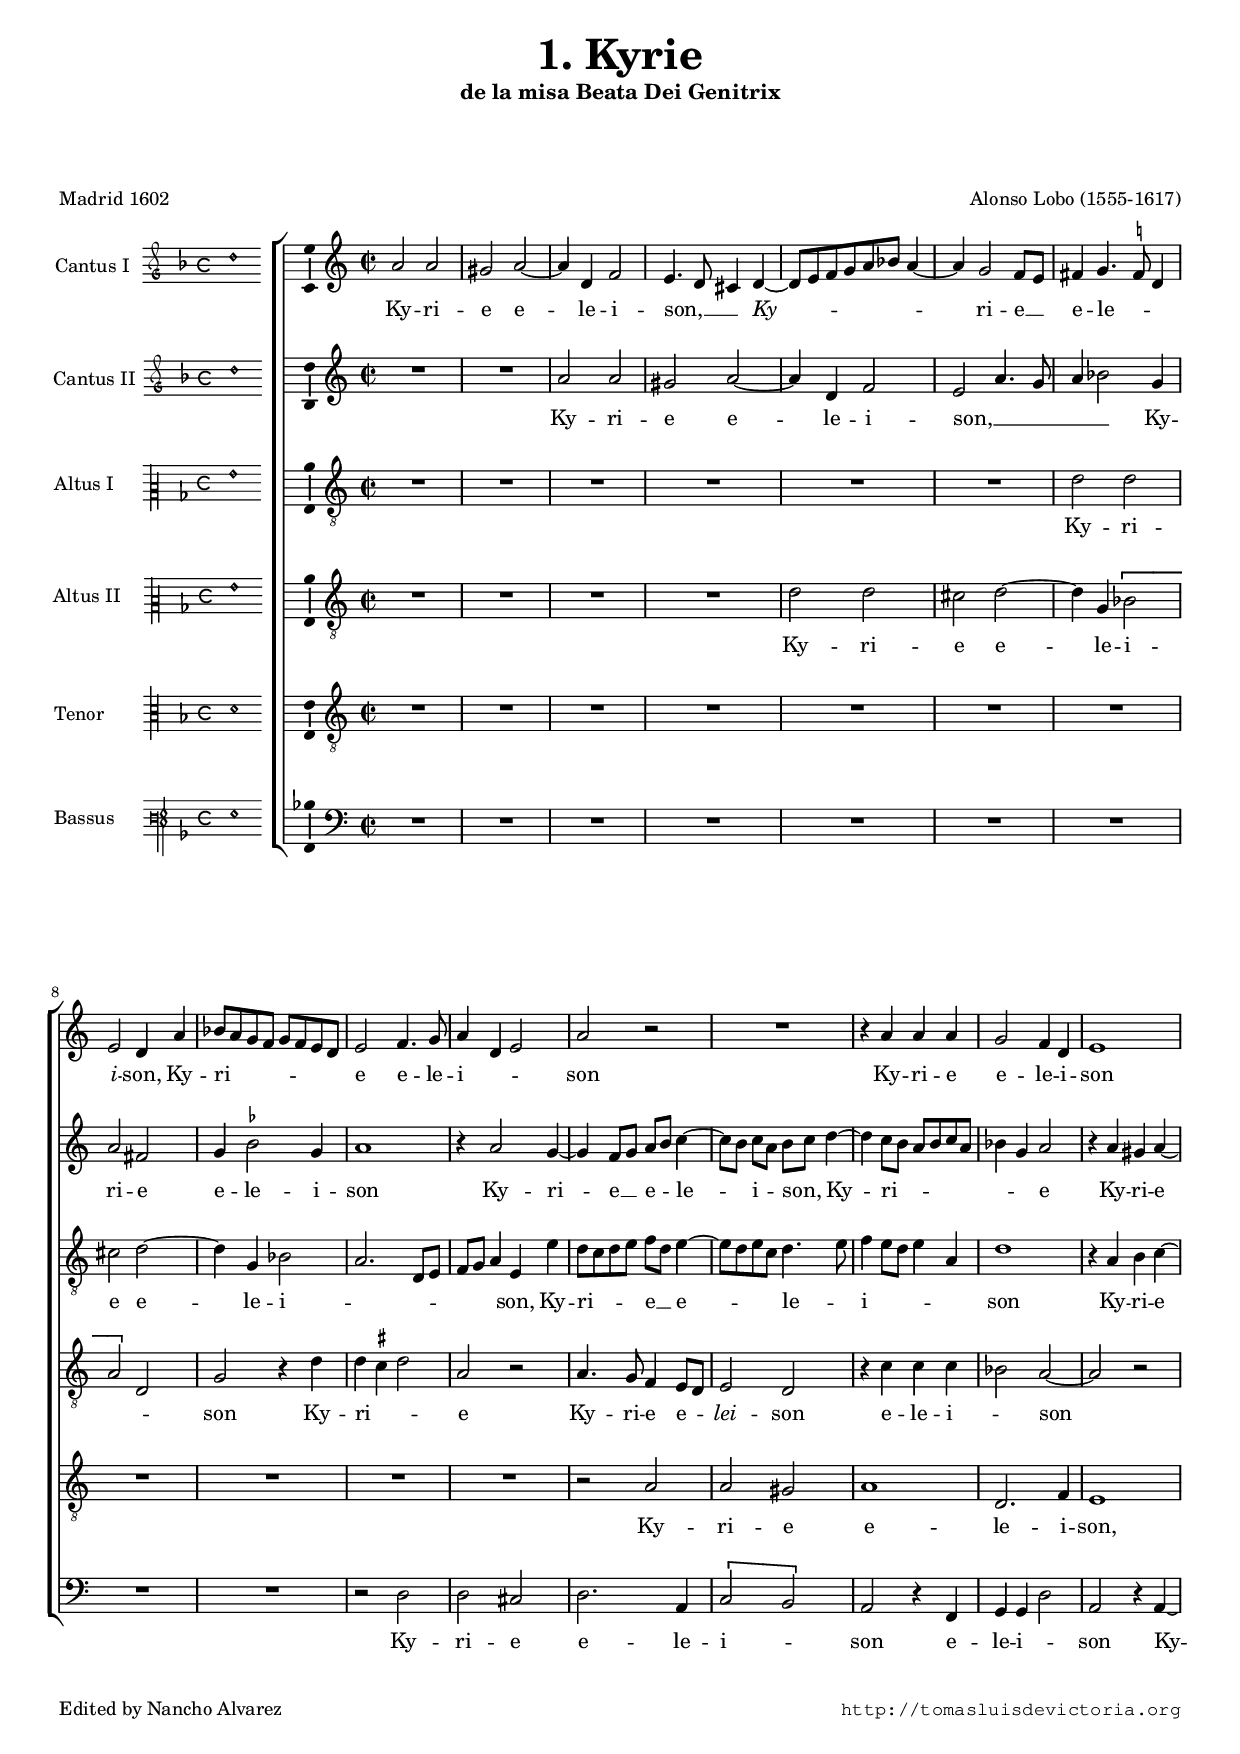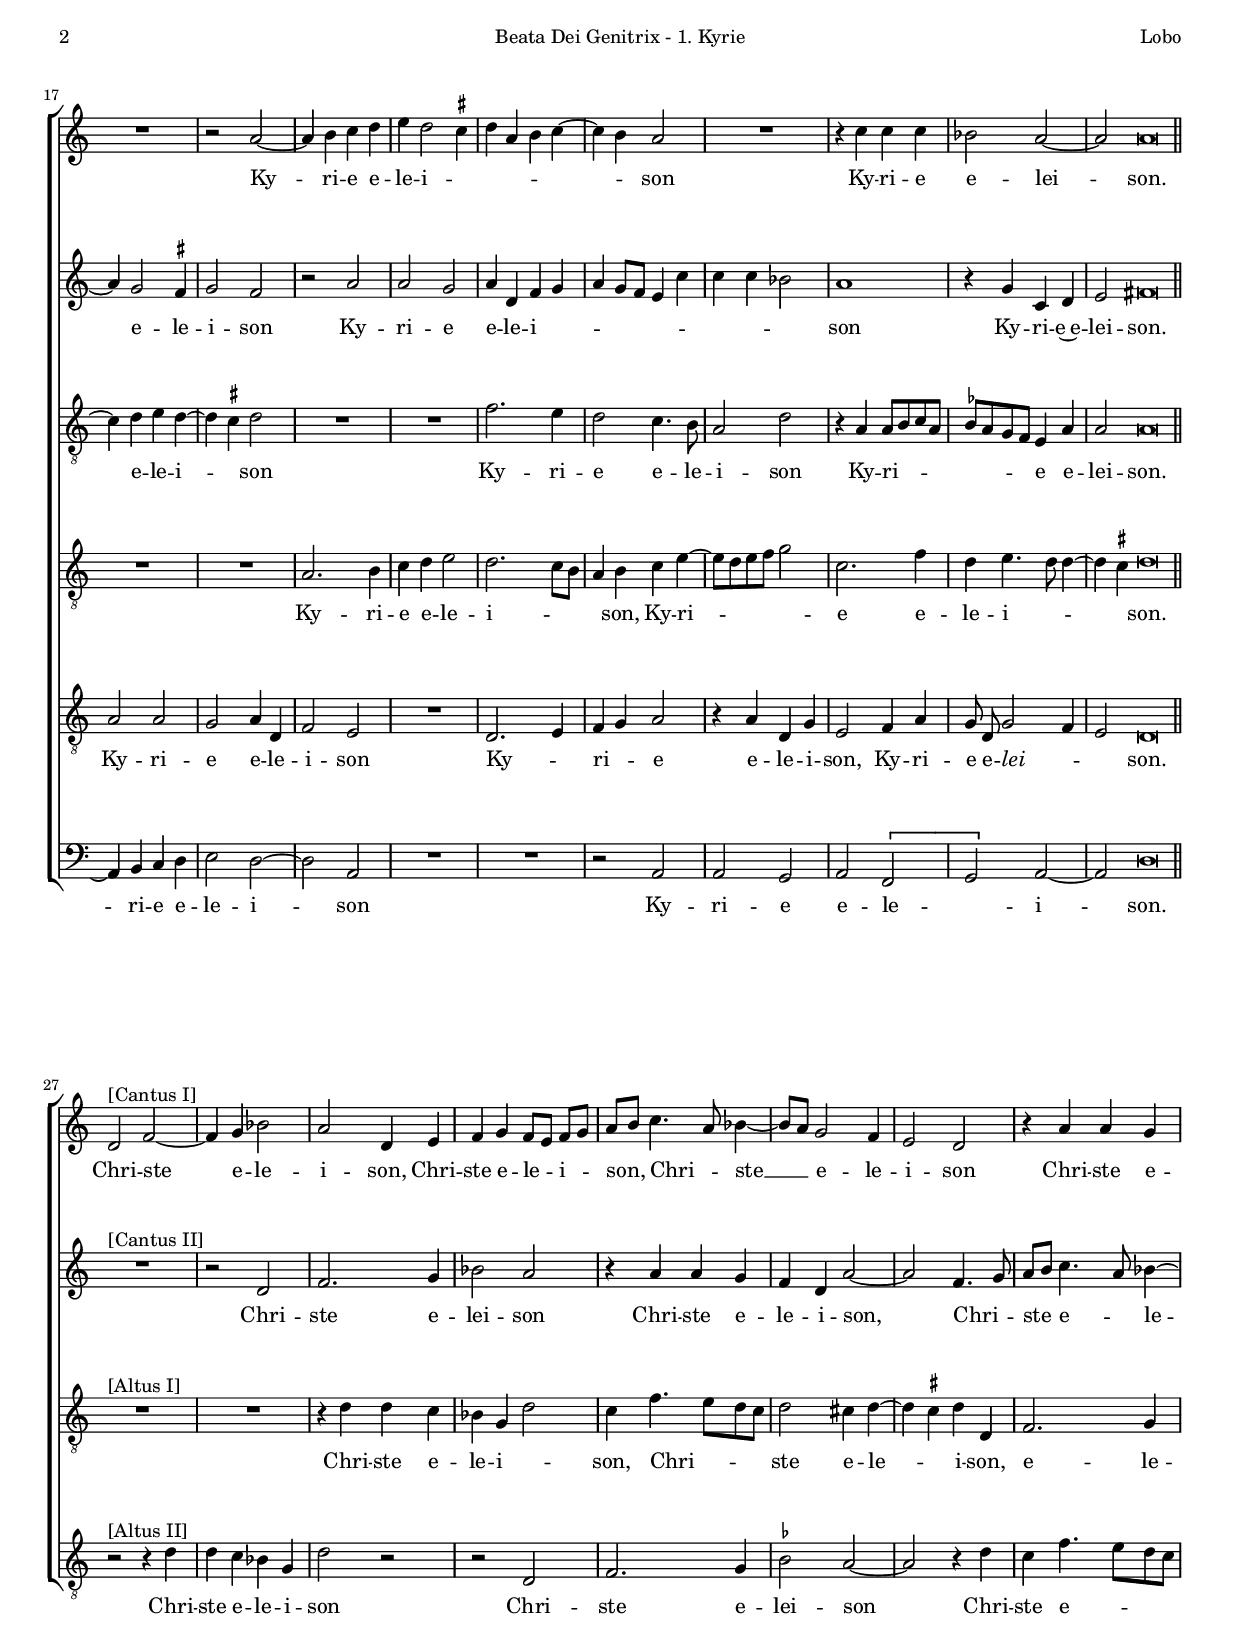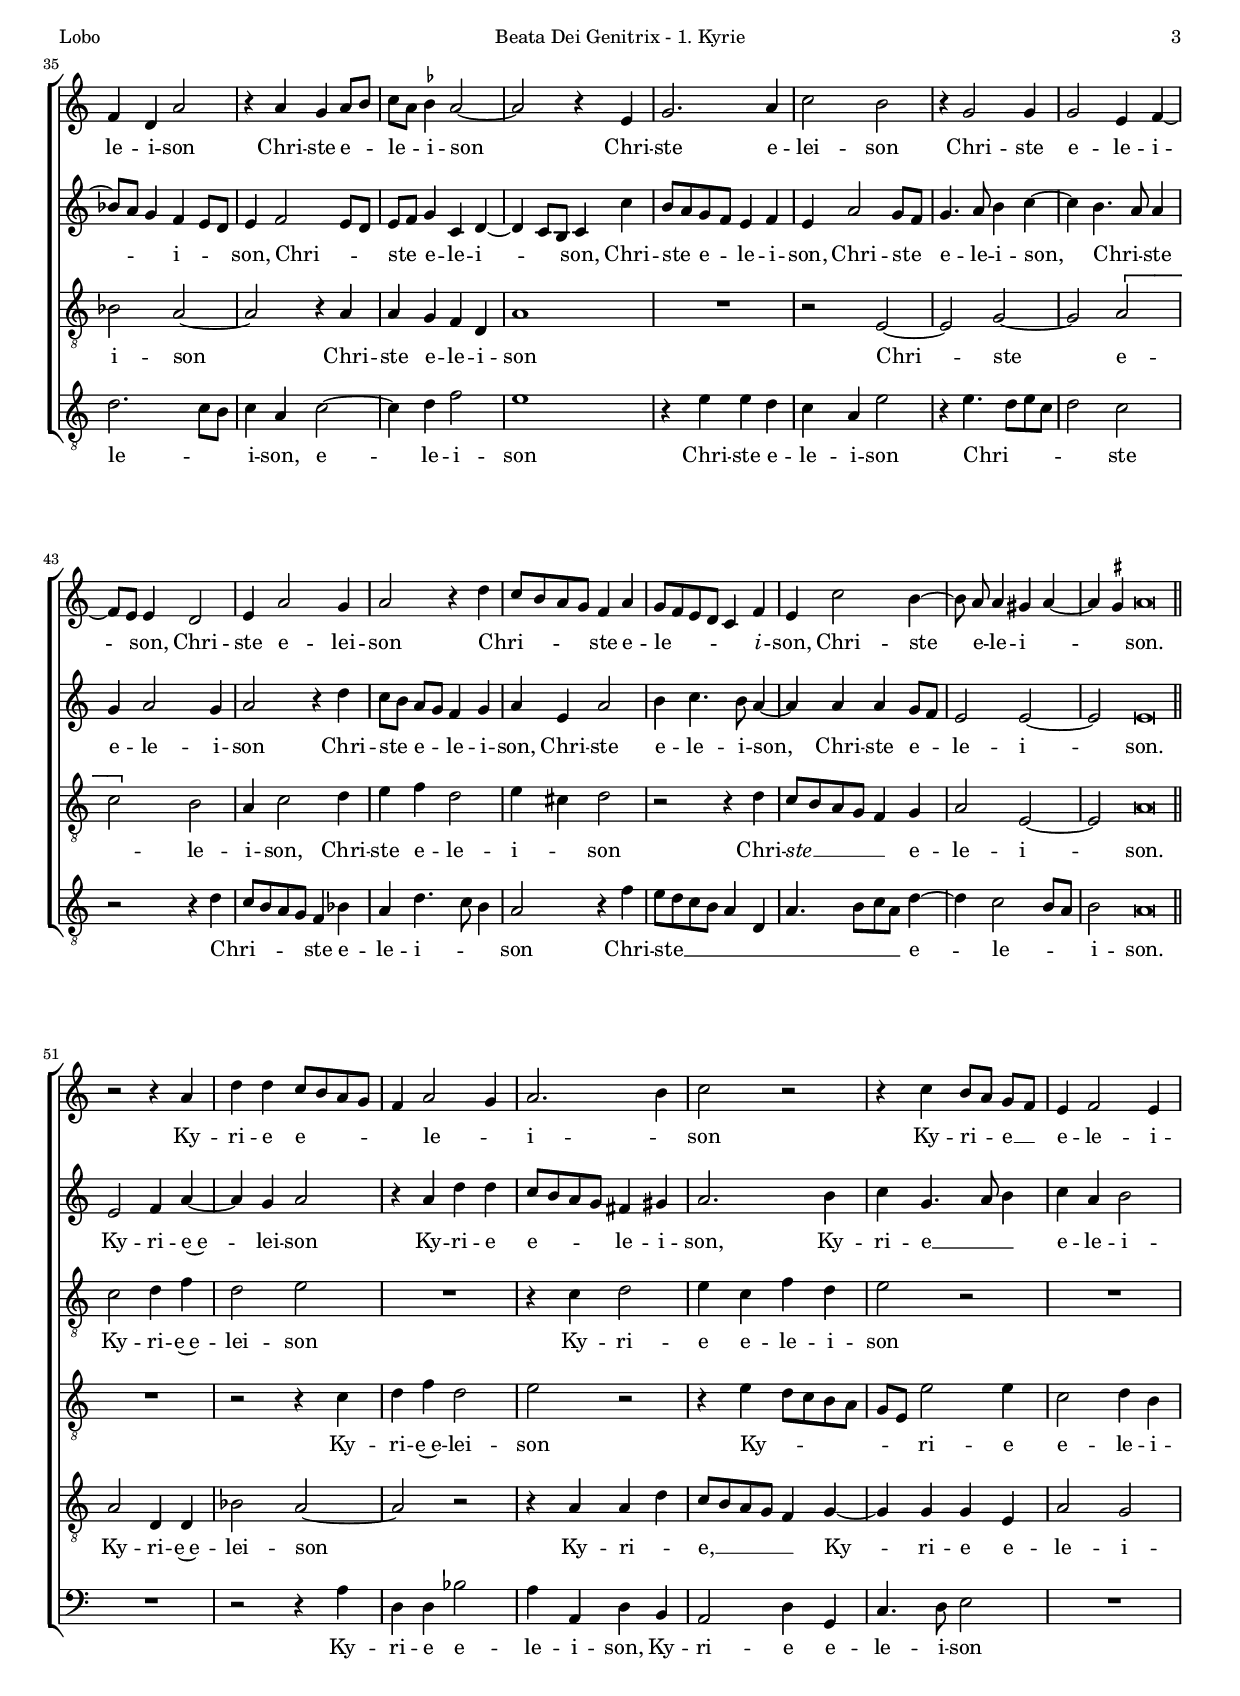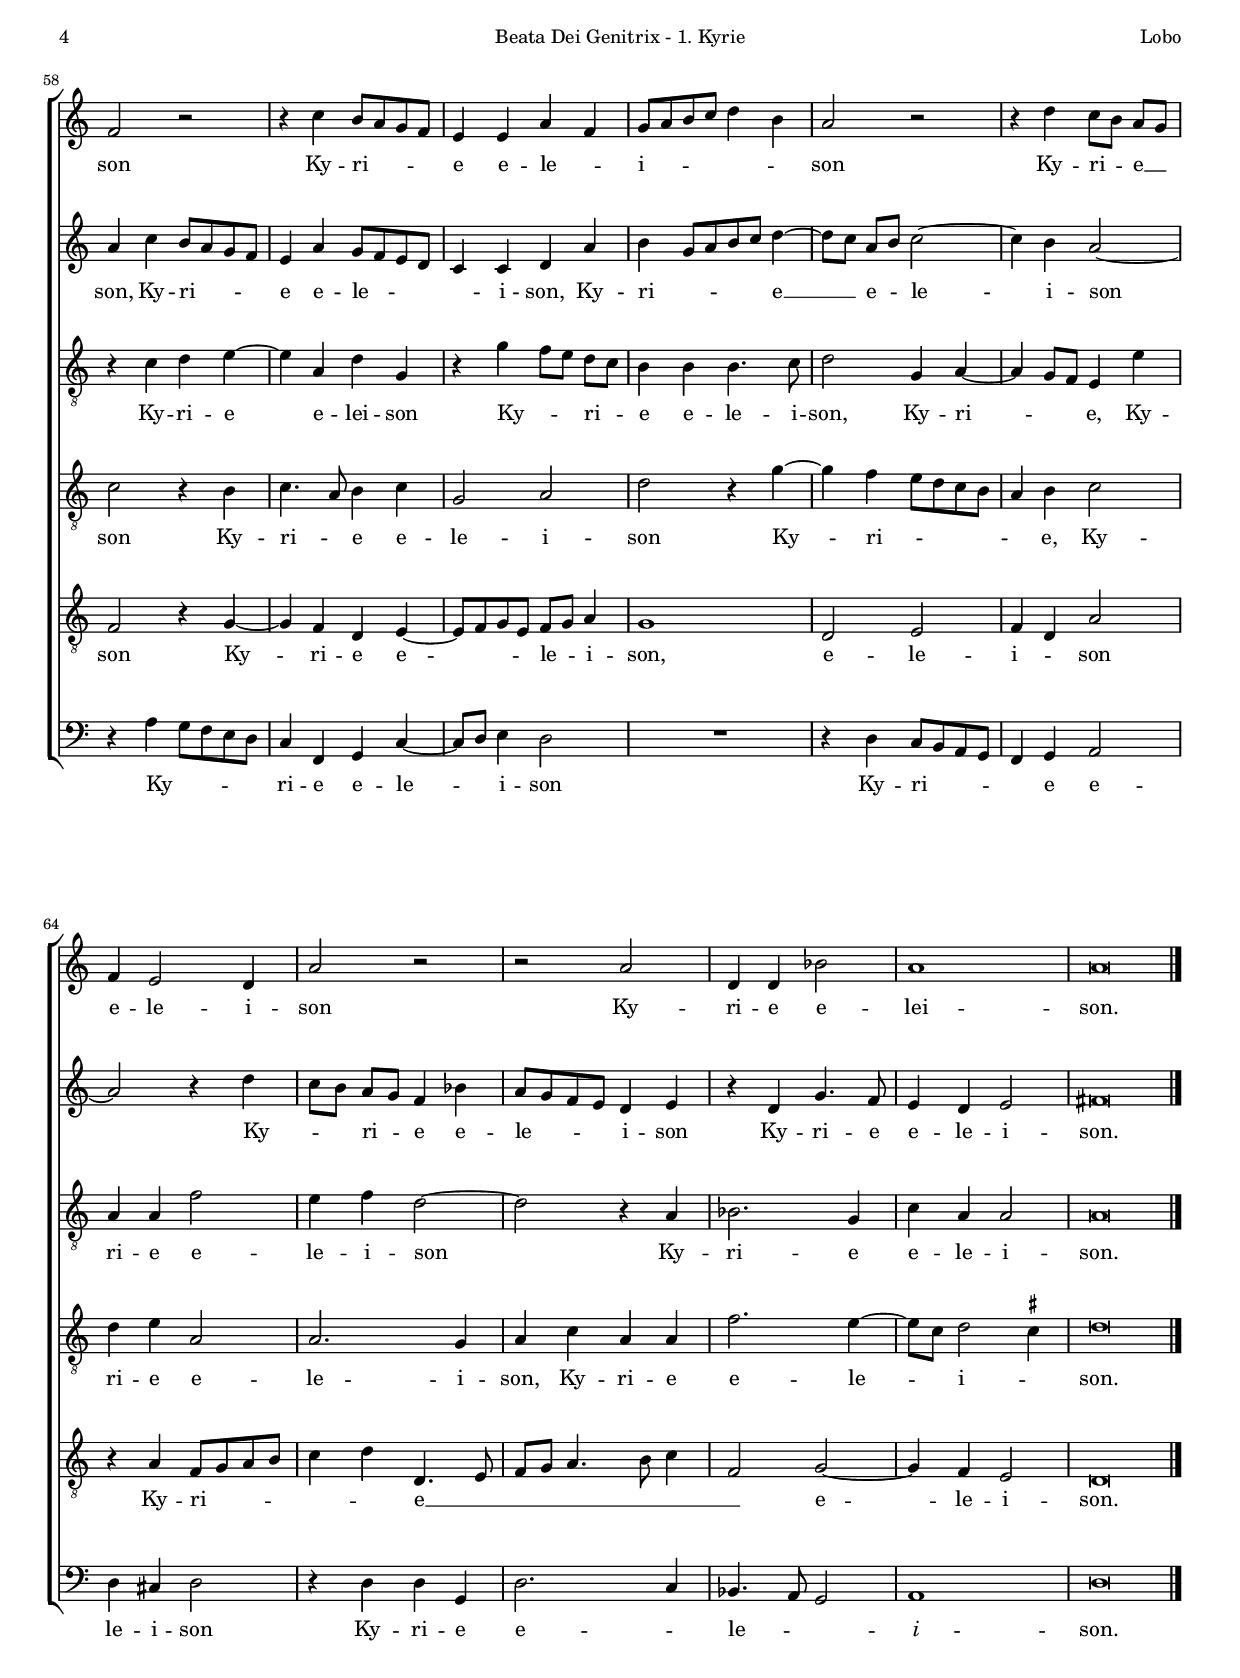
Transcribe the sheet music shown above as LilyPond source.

\version "2.18.0"

#(set-default-paper-size "a4")
#(set-global-staff-size 16.4)
#(ly:set-option 'point-and-click #f)
%mobile -s13.7 -i3.1

italicas=\override LyricText.font-shape = #'italic
rectas=\override LyricText.font-shape = #'upright
ss=\once \set suggestAccidentals = ##t
incipitwidth = 20
mtempo={\tempo 4 = 100}
mtempob={\tempo 4 = 50}

% http://digital.csic.es/handle/10261/40817

htitle="Beata Dei Genitrix - 1. Kyrie"
hcomposer="Lobo"

\header {
	title=\markup{\fontsize #3 "1. Kyrie"}
	subtitle="de la misa Beata Dei Genitrix"
	subsubtitle=\markup{\null \vspace #3 }
	composer="Alonso Lobo (1555-1617)"
        pdfauthor=\composer
	%opus="(-)"
	poet=\markup{"Madrid 1602"}
	% Alonso LOBO DE BORJA, Alonso. Liber primus missarum Alphonsi Lobo de Borja, Sanctae Ecclesiae Toletanae Hisp. primatis..., Madrid: Ex Typographia Regia [apud Ioannem Flandrum], 1602. 
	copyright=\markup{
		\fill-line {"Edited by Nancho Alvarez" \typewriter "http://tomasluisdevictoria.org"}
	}
%	tagline=""
}

global={\key c \major
        \time 2/2
        \skip 1*26 \bar "||" \break
	\skip 1*24 \bar "||" \break
	\skip 1*19
	\bar "|."
}


cantus=\relative c''{
	a2 a
	gis a ~
	a4 d, f2
	e4. d8 cis4 d ~
	d8[ e f g a bes] a4 ~
	a4 g2 f8 e
	fis4 g4. \ss f8 d4
	e2 d4 a'
	bes8 a g f g f e d
	e2 f4. g8
	a4 d, e2
	a2 r
	R1
	r4 a a a
	g2 f4 d
	e1
	R1
	r2 a ~
	a4 b c d
	e4 d2 \ss cis4
	d4 a b c ~
	c b a2
	R1
	r4 c c c
	bes2 a ~
	a2 \mtempob a\breve*1/4
	\mtempo
	s4*0^\markup{"[Cantus I]"}
	d,2 f ~
	f4 g bes2
	a d,4 e
	f4 g f8[ e] f[ g]
	a b c4. a8 bes4 ~
	bes8 a g2 f4
	e2 d
	r4 a' a g
	f d a'2
	r4 a g a8 b
	c a \ss bes4 a2 ~
	a r4 e
	g2. a4
	c2 b
	r4 g2 g4
	g2 e4 f ~
	f8 e e4 d2
	e4 a2 g4
	a2 r4 d
	c8 b a g f4 a
	g8 f e d c4 f
	e4 c'2 b4 ~
	b8 \noBeam a a4 gis a ~ % se forma un acorde aumentado!
	a \ss gis \mtempob a\breve*1/4
	\mtempo
	r2 r4 a
	d d c8 b a g % sugerido bes
	f4 a2 g4
	a2. b4
	c2 r
	r4 c b8[ a] g[ f]
	e4 f2 e4
	f2 r
	r4 c' b8 a g f
	e4 e a f % sugerido fis
	g8 a b c d4 b
	a2 r
	r4 d c8[ b] a[ g]
	f4 e2 d4
	a'2 r
	r a
	d,4 d bes'2
	a1
	a\breve*1/2
}

cantusdos=\relative c''{
	R1*2
	a2 a
	gis a ~
	a4 d, f2
	e a4. g8
	a4 bes2 g4
	a2 fis
	g4 \ss bes2 g4
	a1
	r4 a2 g4 ~
	g4 f8 g a b c4 ~
	c8[ b] c[ a] b[ c] d4 ~
	d4 c8 b a b c a
	bes4 g a2
	r4 a gis a ~
	a4 g2 \ss fis4
	g2 f
	r2 a
	a2 g
	a4 d, f g
	a4 g8 f e4 c'
	c4 c bes2
	a1
	r4 g c, d
	e2 fis\breve*1/4
	s4*0^\markup{"[Cantus II]"}
	R1
	r2 d
	f2. g4
	bes2 a
	r4 a a g
	f d a'2 ~
	a2 f4. g8
	a b c4. a8 bes4 ~
	bes8 a g4 f e8 d
	e4 f2 e8 d
	e f g4 c, d ~
	d c8 b c4 c'
	b8 a g f e4 f
	e a2 g8 f
	g4. a8 b4 c ~
	c4 b4. a8 a4
	g a2 g4
	a2 r4  d
	c8[ b] a[ g] f4 g
	a4 e a2
	b4 c4. b8 a4 ~
	a4 a a g8 f
	e2 e ~
	e e\breve*1/4
	e2 f4 a ~
	a g a2
	r4 a d d
	c8 b a g fis4 gis
	a2. b4
	c4 g4. a8 b4
	c4 a b2
	a4 c b8 a g f
	e4 a g8 f e d
	c4 c d a'
	b g8[ a b c] d4 ~
	d8[ c] a[ b] c2 ~
	c4 b a2 ~
	a r4 d
	c8[ b] a[ g] f4 bes
	a8 g f e d4 e
	r4 d g4. f8
	e4 d e2
	fis\breve*1/2
}

altus=\relative c'{
	R1*6
	d2 d
	cis2 d ~
	d4 g, bes2
	a2. d,8 e % a2 a4
	f8 g a4 e e'
	d8 c d e f d e4 ~
	e8 d e c d4. e8
	f4 e8 d e4 a,
	d1
	r4 a b c ~
	c4 d e d ~
	d \ss cis d2
	R1*2
	f2. e4
	d2 c4. b8
	a2 d
	r4 a a8 b c a
	\ss bes8 a g f e4 a
	a2 a\breve*1/4
	s4*0^\markup{"[Altus I]"}
	R1*2
	r4 d d c
	bes g d'2
	c4 f4. e8 d c
	d2 cis4 d ~
	d4 \ss cis d4 d,
	f2. g4
	bes2 a ~
	a r4 a 
	a g f d
	a'1
	R1
	r2 e ~
	e g ~
	g \[a
	c\] b 
	a4 c2 d4
	e4 f d2
	e4 cis d2
	r2 r4 d
	c8 b a g f4 g
	a2 e ~
	e a\breve*1/4
	c2 d4 f
	d2 e
	R1
	r4 c d2 
	e4 c f d
	e2 r
	R1
	r4 c d e ~
	e a, d g,
	r4 g' f8[ e] d[ c]
	b4 b b4. c8
	d2 g,4 a ~
	a4 g8 f e4 e'
	a,4 a f'2
	e4 f d2 ~
	d r4 a
	bes2. g4
	c4 a a2
	a\breve*1/2
}

altusdos=\relative c'{
	R1*4
	d2 d
	cis d ~
	d4 g, \[bes2 
	a\] d,
	g r4 d'
	d4 \ss cis d2
	a2 r
	a4. g8 f4 e8 d 
	e2 d
	r4 c' c c
	bes2 a ~
	a r
	R1*2
	a2. b4
	c4 d e2
	d2. c8 b
	a4 b c e ~ % sin ligadura
	e8 d e f g2
	c,2. f4
	d4 e4. d8 d4 ~
	d4 \ss cis d\breve*1/4
	s4*0^\markup{"[Altus II]"}
	r2 r4 d
	d c bes g
	d'2 r
	r2 d,
	f2. g4
	\ss bes2 a ~
	a r4 d
	c4 f4. e8 d c
	d2. c8 b
	c4 a c2 ~
	c4 d f2
	e1
	r4 e e d
	c a e'2
	r4 e4. d8 e c
	d2 c
	r2 r4 d
	c8 b a g f4 bes
	a4 d4. c8 b4
	a2 r4 f'
	e8 d c b a4 d,
	a'4. b8[ c a] d4 ~
	d c2 b8 a
	b2 a\breve*1/4
	R1
	r2 r4 c
	d f d2
	e2 r
	r4 e d8 c b a
	g e e'2 e4
	c2 d4 b
	c2 r4 b
	c4. a8 b4 c
	g2 a
	d r4 g ~
	g4 f e8 d c b
	a4 b c2
	d4 e a,2
	a2. g4
	a4 c a a
	f'2. e4 ~
	e8 c d2 \ss cis4
	d\breve*1/2
}

tenor=\relative c'{
	R1*11
	r2 a
	a gis
	a1
	d,2. f4
	e1
	a2 a
	g a4 d,
	f2 e
	R1
	d2. e4
	f4 g a2
	r4 a d, g
	e2 f4 a
	g8 \noBeam d g2 f4
	e2 d\breve*1/4
	R1*24
	a'2 d,4 d
	bes'2 a ~
	a r
	r4 a a d
	c8 b a g f4 g ~
	g4 g g e
	a2 g
	f r4 g ~
	g4 f d e ~
	e8 f g e f g a4
	g1
	d2 e
	f4 d a'2
	r4 a f8 g a b
	c4 d d,4. e8
	f8 g a4. b8 c4
	f,2 g ~
	g4 f e2
	d\breve*1/2
}

bassus=\relative c{
	R1*9
	r2 d
	d cis
	d2. a4
	\[c2 b\]
	a2 r4 f
	g g d'2
	a r4 a ~
	a4 b c d
	e2 d ~
	d a
	R1*2
	r2 a
	a g
	a \[f
	g\] a ~
	a d\breve*1/4
	R1*24
	R1
	r2 r4 a'
	d,4 d bes'2
	a4 a, d b
	a2 d4 g,
	c4. d8 e2
	R1
	r4 a g8 f e d
	c4 f, g c ~
	c8 d e4 d2
	R1
	r4 d c8 b a g
	f4 g a2
	d4 cis d2
	r4 d d g,
	d'2. c4
	bes4. a8 g2
	a1
	d\breve*1/2
}


% la letra esta muy mal puesta

textocantus=\lyricmode{
Ky -- ri -- e e -- le -- i -- son, __ _ _
\italicas Ky -- _ _ _ _ _ _ \rectas ri -- e __ _ e -- le -- _ _ \italicas i -- \rectas son, % le -- _ i -- _ son
% son, __ _ _ _ _ _ _ _ _ Ky 
Ky -- ri -- _ _ _ _ _ _ _ e e -- le -- i -- _ _ son
Ky -- ri -- e e -- le -- i -- son
Ky -- ri -- e e -- le -- i -- _ _ _ _ _ _ son
Ky -- ri -- e e -- lei -- son.
Chri -- ste e -- le -- i -- son,
Chri -- ste e -- le -- _ i -- _ son, _
Chri -- _ ste __ _ e -- le -- i -- son
Chri -- ste e -- le -- i -- son
Chri -- ste e -- _ le -- _ i -- son
Chri -- ste e -- lei -- son
Chri -- ste e -- le -- i -- _ son,
Chri -- ste e -- lei -- son
Chri -- _ _ _ _ ste e -- le -- _ _ _ _ \italicas i -- \rectas son, % i -- _
Chri -- ste e -- le -- i -- _ _ son.
Ky -- ri -- e e -- _ _ _ _ le -- _ i -- _ son
Ky -- ri -- _ e __ _
e -- le -- i -- son
Ky -- ri -- _ _ _ e e -- le -- _ i -- _ _ _ _ _ son
Ky -- ri -- _ e __ _ e -- le -- i -- son
Ky -- ri -- e e -- lei -- son.
}

textocantusdos=\lyricmode{
Ky -- ri -- e e -- le -- i -- son, __ _ _ _ _ 
Ky -- ri -- e e -- le -- i -- son
Ky -- ri -- e __ _ e -- _ le -- _ i -- _ son, _
Ky -- ri -- _ _ _ _ _ _ _ e
Ky -- ri -- e e -- le -- i -- son
Ky -- ri -- e e -- le -- i -- _ _ _ _ _ _ _ _ _ son
Ky -- ri -- e~e -- lei -- son.
Chri -- ste e -- lei -- son
Chri -- ste e -- le -- i -- son,
Chri -- _ ste _ e -- _ le -- _ _ i -- _ _ son,
Chri -- _ _ ste _ e -- le -- i -- _ _ son,
Chri -- ste _ e -- _ le -- i -- son,
Chri -- ste _ e -- le -- i -- son,
Chri -- _ ste e -- le -- i -- son
Chri -- ste _ e -- _ le -- i -- son,
Chri -- ste e -- le -- i -- son,
Chri -- ste e -- _ le -- i -- son.
Ky -- ri -- e~e -- lei -- son
Ky -- ri -- e e -- _ _ _ le -- i -- son,
Ky -- ri -- e __ _ _ e -- le -- i -- son,
Ky -- ri -- _ _ _ e e -- le -- _ _ _ _ i -- son,
Ky -- ri -- _ _ _ _ e __ _ e -- _ le -- i -- son
Ky -- _ _ ri -- _ e e -- le -- _ _ _ i -- son
Ky -- ri -- e e -- le -- i -- son.
}

textoaltus=\lyricmode{
  Ky -- ri -- e e -- le -- i -- _ _ _ _ _ _ son,
Ky -- ri -- _ _ _ e __ _
e -- _ _ _ le -- _ i -- _ _ _ _ son
Ky -- ri -- e e -- le -- i -- _ son
Ky -- ri -- e e -- le -- i -- son
Ky -- ri -- _ _ _ _ _ _ _ e e -- lei -- son.
Chri -- ste e -- le -- i -- _ son,
Chri -- _ _ _ ste e -- le -- _ i -- son,
e -- le -- i -- son
Chri -- ste e -- le -- i -- son
Chri -- ste e -- _ le -- i -- son,
Chri -- ste e -- le -- i -- _ son
Chri -- \italicas ste __ _ _ _ _ \rectas e -- le -- i -- son. % Chri -- _ _ _ _ ste
Ky -- ri -- e~e -- lei -- son
Ky -- ri -- e e -- le -- i -- son
Ky -- ri -- e e -- lei -- son
Ky -- _ _ ri -- _ e e -- le -- i -- son,
Ky -- ri -- _ _ e,
Ky -- ri -- e e -- le -- i -- son
Ky -- ri -- e e -- le -- i -- son.
}

textoaltusdos=\lyricmode{
Ky -- ri -- e e -- le -- i -- _ _ son
Ky -- ri -- _ _ e
Ky -- ri -- e e -- _ \italicas lei -- \rectas son % e -- le -- i -- son
e -- le -- i -- _ son
Ky -- ri -- e e -- le -- i -- _ _ _ son,
Ky -- ri -- _ _ _ _ e e -- le -- i -- _ _ _ son.
Chri -- ste e -- le -- i -- son
Chri -- ste e -- lei -- son
Chri -- ste e -- _ _ _ le -- _ _ i -- son,
e -- le -- i -- son
Chri -- ste e -- le -- i -- son
Chri -- _ _ _ _ ste
Chri -- _ _ _ _ ste e -- le -- i -- _ _ son
Chri -- ste __ _ _ _ _ _ _ _ _ _ e -- le -- _ _ i -- son.
Ky -- ri -- e~e -- lei -- son
Ky -- _ _ _ _ _ _ ri -- e e -- le -- i -- son
Ky -- ri -- _ e e -- le -- i -- son
Ky -- ri -- _ _ _ _ _ e,
Ky -- ri -- e e -- le -- i -- son,
Ky -- ri -- e e -- le -- _ i -- _ son.
}

textotenor=\lyricmode{
Ky -- ri -- e e -- le -- i -- son,
Ky -- ri -- e e -- le -- i -- son
Ky -- _ ri -- _ e
e -- le -- i -- son,
Ky -- ri -- e e -- \italicas lei -- _ _ \rectas son. % le --i -- _ son.
Ky -- ri -- e~e -- lei -- son
Ky -- ri -- _ e, __ _ _ _ _ 
Ky -- ri -- e e -- le -- i -- son
Ky -- ri -- e e -- _ _ _ le -- _ i -- son,
e -- le -- i -- _ son
Ky -- ri -- _ _ _ _ _ e __ _ _ _ _ _ _ _
e -- le -- i -- son.
}

textobassus=\lyricmode{
Ky -- ri -- e e -- le -- i -- _ son
e -- le -- i -- _ son
Ky -- ri -- e e -- le -- i -- son
Ky -- ri -- e e -- le -- _ i -- son.
Ky -- ri -- e e -- le -- i -- son,
Ky -- ri -- e e -- le -- i -- son
Ky -- _ _ _ _ ri -- e e -- le -- _ i -- son
Ky -- ri -- _ _ _ _ e e -- le -- i -- son
Ky -- ri -- e e -- _ le -- _ _ \italicas i -- \rectas son. %le _ i _ son
}


incipitcantus=\markup{
	\score{
		{ 
		\set Staff.instrumentName="Cantus I  "
		\override NoteHead.style = #'neomensural
		\override Staff.TimeSignature.style = #'neomensural
		\cadenzaOn 
		\clef "petrucci-g"
		\key f \major
		\time 4/4
                d''1
		} 

	\layout { line-width=\incipitwidth indent = 0 }
	}
}

incipitcantusdos=\markup{
	\score{
		{ 
		\set Staff.instrumentName="Cantus II "
		\override NoteHead.style = #'neomensural
		\override Staff.TimeSignature.style = #'neomensural
		\cadenzaOn 
		\clef "petrucci-g"
		\key f \major
		\time 4/4
                d''1
		} 

	\layout { line-width=\incipitwidth indent = 0 }
	}
}

incipitaltus=\markup{
	\score{
		{ 
		\set Staff.instrumentName="Altus I     "
		\override NoteHead.style = #'neomensural 
		\override Staff.TimeSignature.style = #'neomensural
		\cadenzaOn 
		\clef "petrucci-c2"
		\key f \major
		\time 4/4
                g'1
		} 
	\layout { line-width=\incipitwidth indent = 0 }
	}
}


incipitaltusdos=\markup{
	\score{
		{ 
		\set Staff.instrumentName="Altus II    "
		\override NoteHead.style = #'neomensural 
		\override Staff.TimeSignature.style = #'neomensural
		\cadenzaOn 
		\clef "petrucci-c2"
		\key f \major
		\time 4/4
                g'1
		} 
	\layout { line-width=\incipitwidth indent = 0 }
	}
}


incipittenor=\markup{
	\score{
		{ 
		\set Staff.instrumentName="Tenor       "
		\override NoteHead.style = #'neomensural 
		\override Staff.TimeSignature.style = #'neomensural
		\cadenzaOn 
		\clef "petrucci-c3"
		\key f \major
		\time 4/4
                d'1
		} 
	\layout { line-width=\incipitwidth indent=0 }
	}
}

incipitbassus=\markup{
	\score{
		{ 
		\set Staff.instrumentName="Bassus     "
		\override NoteHead.style = #'neomensural
		\override Staff.TimeSignature.style = #'neomensural
		\cadenzaOn 
		\clef "petrucci-f3"
		\key f \major
		\time 4/4
                g1
		} 
	\layout { line-width=\incipitwidth indent = 0 }
	}
}

%\layout {
%       \context {\Voice
%               \remove Ligature_bracket_engraver
%               \consists Mensural_ligature_engraver
%       }
%       line-width=\incipitwidth
%       indent = 0
%}

\score {\transpose c' c'{
\new ChoirStaff<<

	\new Staff <<\global
	\new Voice="v1" {
		\set Staff.instrumentName=\incipitcantus
		\clef "treble"
		\cantus }
	\new Lyrics \lyricsto "v1" {\textocantus }
	>>
	
	\new Staff <<\global
	\new Voice="v5" {
		\set Staff.instrumentName=\incipitcantusdos
		\clef "treble"
		\cantusdos }
	\new Lyrics \lyricsto "v5" {\textocantusdos }
	>>

	\new Staff <<\global
	\new Voice="v2" {
		\set Staff.instrumentName=\incipitaltus
		\clef "G_8"
		\altus }
	\new Lyrics \lyricsto "v2" {\textoaltus }
	>>

	\new Staff <<\global
	\new Voice="v6" {
		\set Staff.instrumentName=\incipitaltusdos
		\clef "G_8"
		\altusdos }
	\new Lyrics \lyricsto "v6" {\textoaltusdos }
	>>
	
	\new Staff <<\global
	\new Voice="v3" {
		\set Staff.instrumentName=\incipittenor
		\clef "G_8"
		\tenor }
	\new Lyrics \lyricsto "v3" {\textotenor }
	>>

	\new Staff <<\global
	\new Voice="v4" {
		\set Staff.instrumentName=\incipitbassus
		\clef "bass"
		\bassus }
	\new Lyrics \lyricsto "v4" {\textobassus }
	>>
	
>>

	} % transpose

\layout{ 
	\context {\Lyrics 
		\override VerticalAxisGroup.staff-affinity = #UP
		\override VerticalAxisGroup.nonstaff-relatedstaff-spacing =
			#'((basic-distance . 0) (minimum-distance . 0) (padding . 1))
		\override LyricText.font-size = #1.2
		\override LyricHyphen.minimum-distance = #0.5
	}
	\context {\Score 
		tempoHideNote = ##t
		\override BarNumber.padding = #2 
	}
	\context {\Voice 
		%melismaBusyProperties = #'()
		%autoBeaming = ##f
	}
	\context {\Staff 
                \RemoveEmptyStaves
                %\override VerticalAxisGroup.remove-first = ##t
		\override VerticalAxisGroup.staff-staff-spacing =
			#'((basic-distance . 11) (minimum-distance . 0) (padding . 1))
		\consists Ambitus_engraver 
		\override LigatureBracket.padding = #1
	}
}

%\midi { \mtempo }

}


\paper{
	evenHeaderMarkup=\markup  \fill-line { \fromproperty #'page:page-number-string \htitle \hcomposer }
	oddHeaderMarkup= \markup  \fill-line { \on-the-fly #not-first-page \hcomposer \on-the-fly #not-first-page \htitle \on-the-fly #not-first-page \fromproperty #'page:page-number-string }
	%system-count=20
	%page-count = 8
	ragged-last-bottom = ##f
	indent=3.8\cm
	system-system-spacing =
	#'((basic-distance . 20) (minimum-distance . 0) (padding . 5))
	top-system-spacing = % header
	#'((basic-distance . 8) (minimum-distance . 0) (padding . 0))
	last-bottom-spacing = % footer
	#'((basic-distance . 12) (minimum-distance . 0) (padding . 0))
	markup-system-spacing.padding = #1.5
}
